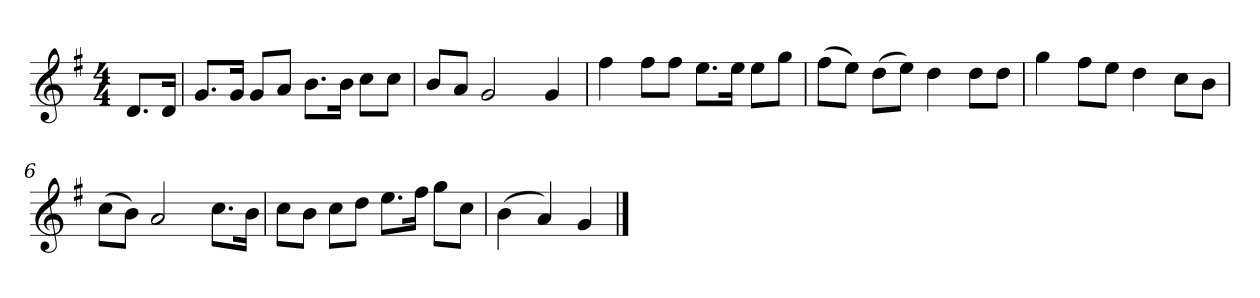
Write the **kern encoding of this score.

**kern
*part1
*staff1
*k[f#]
*M4/4
*MM120
=
8.dL
16dJk
=1
8.gL
16gJk
8gL
8aJ
8.bL
16bJk
8ccL
8ccJ
=2
8bL
8aJ
2g
4g
=3
4ff#
8ff#L
8ff#J
8.eeL
16eeJk
8eeL
8ggJ
=4
(8ff#L
8eeJ)
(8ddL
8eeJ)
4dd
8ddL
8ddJ
=5
4gg
8ff#L
8eeJ
4dd
8ccL
8bJ
=6
(8ccL
8bJ)
2a
8.ccL
16bJk
=7
8ccL
8bJ
8ccL
8ddJ
8.eeL
16ff#Jk
8ggL
8ccJ
=8
(4b
4a)
4g
==
*-
